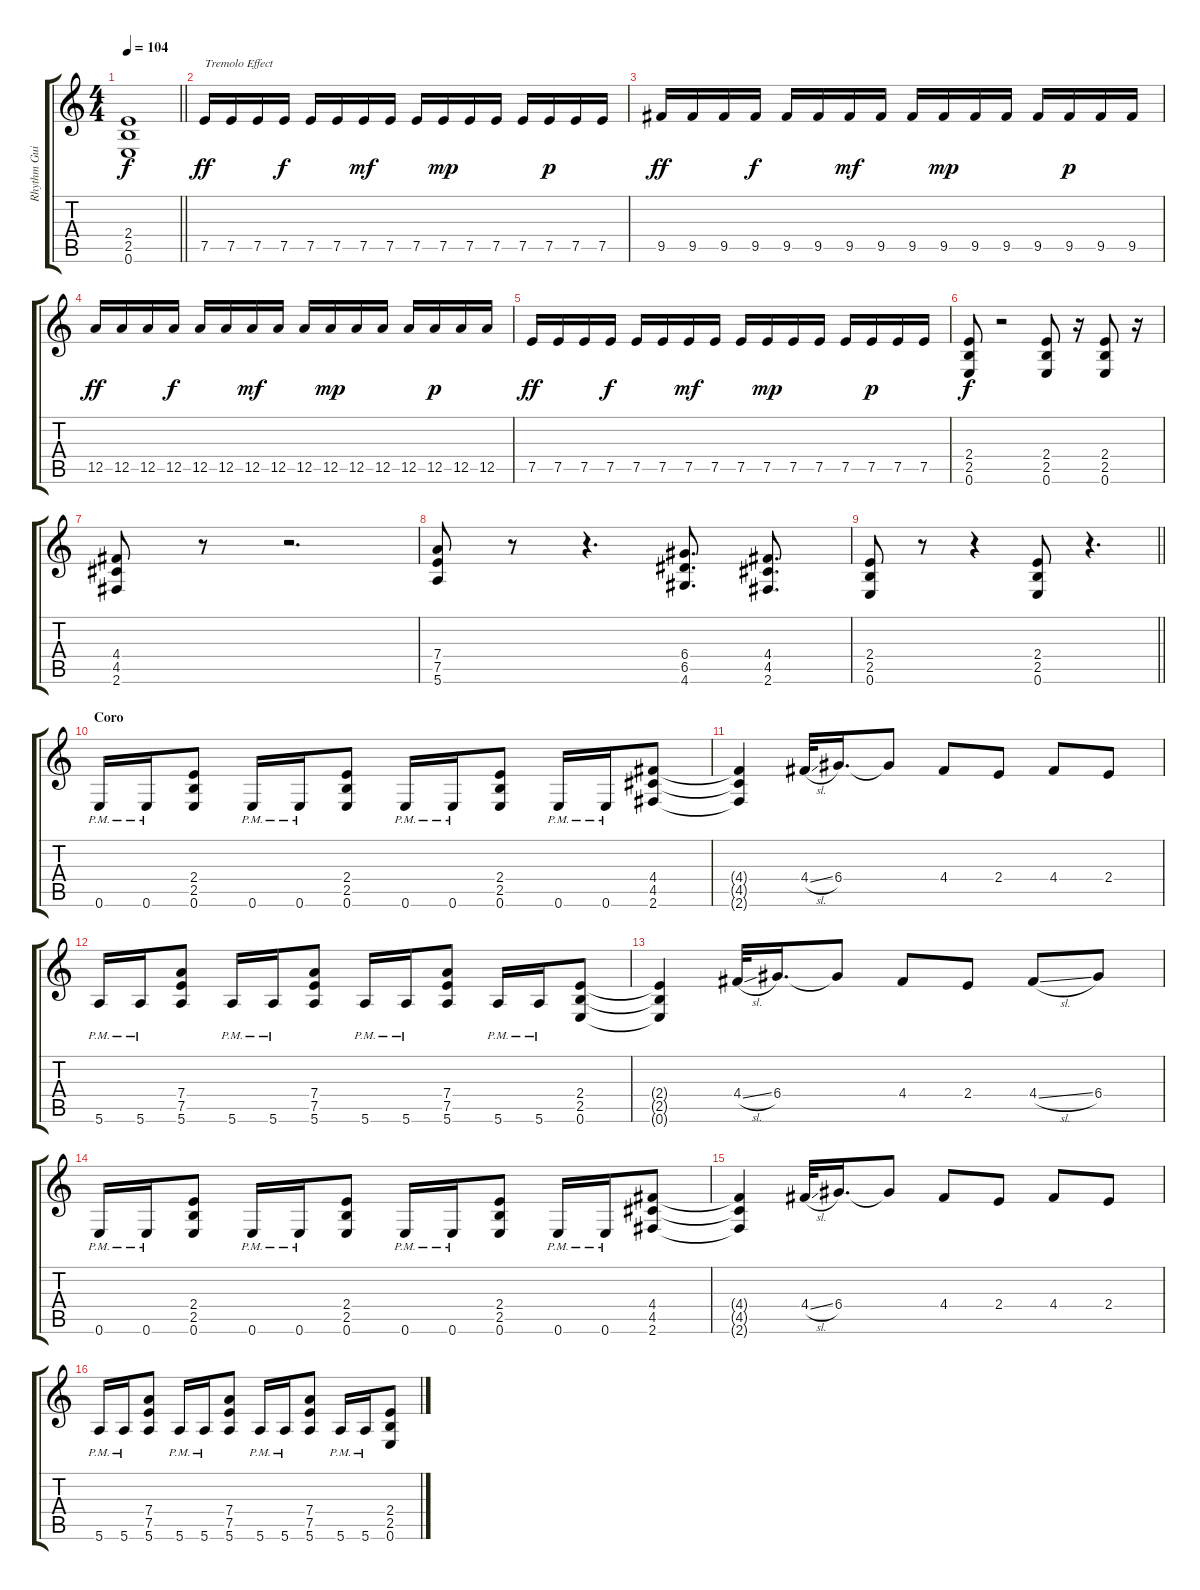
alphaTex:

\track ("Rhythm Guitar" "Rhythm Gui") {instrument distortionguitar}
\staff {score tabs}
\tuning (E4 B3 G3 D3 A2 E2) {hide}
\ts (4 4)
\tempo 104
\clef g2
\barLineRight lightlight
\ks c
(2.4 2.5 0.6).1{dy f} |
\section ("" "")
7.5.16{txt "Tremolo Effect" dy ff} 7.5.16 7.5.16 7.5.16{dy f} 7.5.16 7.5.16 7.5.16{dy mf} 7.5.16 7.5.16 7.5.16{dy mp} 7.5.16 7.5.16 7.5.16 7.5.16{dy p} 7.5.16 7.5.16 |
9.5.16{dy ff} 9.5.16 9.5.16 9.5.16{dy f} 9.5.16 9.5.16 9.5.16{dy mf} 9.5.16 9.5.16 9.5.16{dy mp} 9.5.16 9.5.16 9.5.16 9.5.16{dy p} 9.5.16 9.5.16 |
12.5.16{dy ff} 12.5.16 12.5.16 12.5.16{dy f} 12.5.16 12.5.16 12.5.16{dy mf} 12.5.16 12.5.16 12.5.16{dy mp} 12.5.16 12.5.16 12.5.16 12.5.16{dy p} 12.5.16 12.5.16 |
7.5.16{dy ff} 7.5.16 7.5.16 7.5.16{dy f} 7.5.16 7.5.16 7.5.16{dy mf} 7.5.16 7.5.16 7.5.16{dy mp} 7.5.16 7.5.16 7.5.16 7.5.16{dy p} 7.5.16 7.5.16 |
(2.4 2.5 0.6).8{dy f} r.2 (2.4 2.5 0.6).8 r.16 (2.4 2.5 0.6).8 r.16 |
(4.4 4.5 2.6).8 r.8 r.2{d} |
(7.4 7.5 5.6).8 r.8 r.4{d} (6.4 6.5 4.6).8{d} (4.4 4.5 2.6).8{d} |
\barLineRight lightlight
(2.4 2.5 0.6).8 r.8 r.4 (2.4 2.5 0.6).8 r.4{d} |
\section ("" "Coro")
0.6{pm}.16 0.6{pm}.16 (2.4 2.5 0.6).8 0.6{pm}.16 0.6{pm}.16 (2.4 2.5 0.6).8 0.6{pm}.16 0.6{pm}.16 (2.4 2.5 0.6).8 0.6{pm}.16 0.6{pm}.16 (4.4 4.5 2.6).8 |
(4.4{t} 4.5{t} 2.6{t}).4 4.4{sl}.32 6.4.16{d} 6.4{t}.8 4.4.8 2.4.8 4.4.8 2.4.8 |
5.6{pm}.16 5.6{pm}.16 (7.4 7.5 5.6).8 5.6{pm}.16 5.6{pm}.16 (7.4 7.5 5.6).8 5.6{pm}.16 5.6{pm}.16 (7.4 7.5 5.6).8 5.6{pm}.16 5.6{pm}.16 (2.4 2.5 0.6).8 |
(2.4{t} 2.5{t} 0.6{t}).4 4.4{sl}.32 6.4.16{d} 6.4{t}.8 4.4.8 2.4.8 4.4{sl}.8 6.4.8 |
0.6{pm}.16 0.6{pm}.16 (2.4 2.5 0.6).8 0.6{pm}.16 0.6{pm}.16 (2.4 2.5 0.6).8 0.6{pm}.16 0.6{pm}.16 (2.4 2.5 0.6).8 0.6{pm}.16 0.6{pm}.16 (4.4 4.5 2.6).8 |
(4.4{t} 4.5{t} 2.6{t}).4 4.4{sl}.32 6.4.16{d} 6.4{t}.8 4.4.8 2.4.8 4.4.8 2.4.8 |
5.6{pm}.16 5.6{pm}.16 (7.4 7.5 5.6).8 5.6{pm}.16 5.6{pm}.16 (7.4 7.5 5.6).8 5.6{pm}.16 5.6{pm}.16 (7.4 7.5 5.6).8 5.6{pm}.16 5.6{pm}.16 (2.4 2.5 0.6).8
